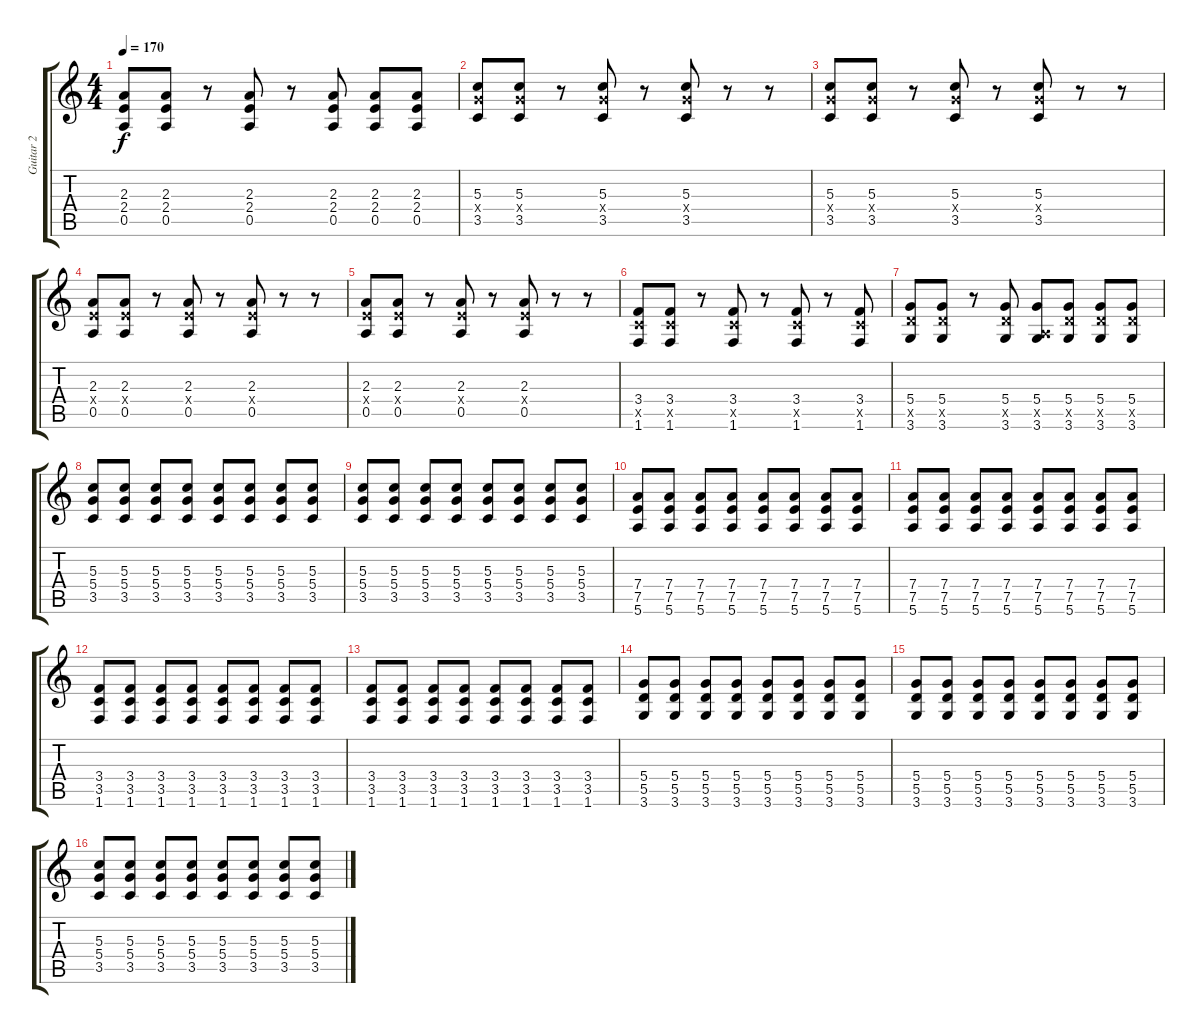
\track ("Guitar 2" "Guitar 2") {instrument distortionguitar}
\staff {score tabs}
\tuning (E4 B3 G3 D3 A2 E2) {hide}
\ts (4 4)
\tempo 170
\clef g2
\ks c
(2.3 2.4 0.5).8{dy f} (2.3 2.4 0.5).8 r.8 (2.3 2.4 0.5).8 r.8 (2.3 2.4 0.5).8 (2.3 2.4 0.5).8 (2.3 2.4 0.5).8 |
(5.3 5.4{x} 3.5).8 (5.3 5.4{x} 3.5).8 r.8 (5.3 5.4{x} 3.5).8 r.8 (5.3 5.4{x} 3.5).8 r.8 r.8 |
(5.3 5.4{x} 3.5).8 (5.3 5.4{x} 3.5).8 r.8 (5.3 5.4{x} 3.5).8 r.8 (5.3 5.4{x} 3.5).8 r.8 r.8 |
(2.3 2.4{x} 0.5).8 (2.3 2.4{x} 0.5).8 r.8 (2.3 2.4{x} 0.5).8 r.8 (2.3 2.4{x} 0.5).8 r.8 r.8 |
(2.3 2.4{x} 0.5).8 (2.3 2.4{x} 0.5).8 r.8 (2.3 2.4{x} 0.5).8 r.8 (2.3 2.4{x} 0.5).8 r.8 r.8 |
(3.4 3.5{x} 1.6).8 (3.4 3.5{x} 1.6).8 r.8 (3.4 3.5{x} 1.6).8 r.8 (3.4 3.5{x} 1.6).8 r.8 (3.4 3.5{x} 1.6).8 |
(5.4 5.5{x} 3.6).8 (5.4 5.5{x} 3.6).8 r.8 (5.4 5.5{x} 3.6).8 (5.4 0.5{x} 3.6).8 (5.4 5.5{x} 3.6).8 (5.4 5.5{x} 3.6).8 (5.4 5.5{x} 3.6).8 |
(5.3 5.4 3.5).8 (5.3 5.4 3.5).8 (5.3 5.4 3.5).8 (5.3 5.4 3.5).8 (5.3 5.4 3.5).8 (5.3 5.4 3.5).8 (5.3 5.4 3.5).8 (5.3 5.4 3.5).8 |
(5.3 5.4 3.5).8 (5.3 5.4 3.5).8 (5.3 5.4 3.5).8 (5.3 5.4 3.5).8 (5.3 5.4 3.5).8 (5.3 5.4 3.5).8 (5.3 5.4 3.5).8 (5.3 5.4 3.5).8 |
(7.4 7.5 5.6).8 (7.4 7.5 5.6).8 (7.4 7.5 5.6).8 (7.4 7.5 5.6).8 (7.4 7.5 5.6).8 (7.4 7.5 5.6).8 (7.4 7.5 5.6).8 (7.4 7.5 5.6).8 |
(7.4 7.5 5.6).8 (7.4 7.5 5.6).8 (7.4 7.5 5.6).8 (7.4 7.5 5.6).8 (7.4 7.5 5.6).8 (7.4 7.5 5.6).8 (7.4 7.5 5.6).8 (7.4 7.5 5.6).8 |
(3.4 3.5 1.6).8 (3.4 3.5 1.6).8 (3.4 3.5 1.6).8 (3.4 3.5 1.6).8 (3.4 3.5 1.6).8 (3.4 3.5 1.6).8 (3.4 3.5 1.6).8 (3.4 3.5 1.6).8 |
(3.4 3.5 1.6).8 (3.4 3.5 1.6).8 (3.4 3.5 1.6).8 (3.4 3.5 1.6).8 (3.4 3.5 1.6).8 (3.4 3.5 1.6).8 (3.4 3.5 1.6).8 (3.4 3.5 1.6).8 |
(5.4 5.5 3.6).8 (5.4 5.5 3.6).8 (5.4 5.5 3.6).8 (5.4 5.5 3.6).8 (5.4 5.5 3.6).8 (5.4 5.5 3.6).8 (5.4 5.5 3.6).8 (5.4 5.5 3.6).8 |
(5.4 5.5 3.6).8 (5.4 5.5 3.6).8 (5.4 5.5 3.6).8 (5.4 5.5 3.6).8 (5.4 5.5 3.6).8 (5.4 5.5 3.6).8 (5.4 5.5 3.6).8 (5.4 5.5 3.6).8 |
(5.3 5.4 3.5).8 (5.3 5.4 3.5).8 (5.3 5.4 3.5).8 (5.3 5.4 3.5).8 (5.3 5.4 3.5).8 (5.3 5.4 3.5).8 (5.3 5.4 3.5).8 (5.3 5.4 3.5).8
